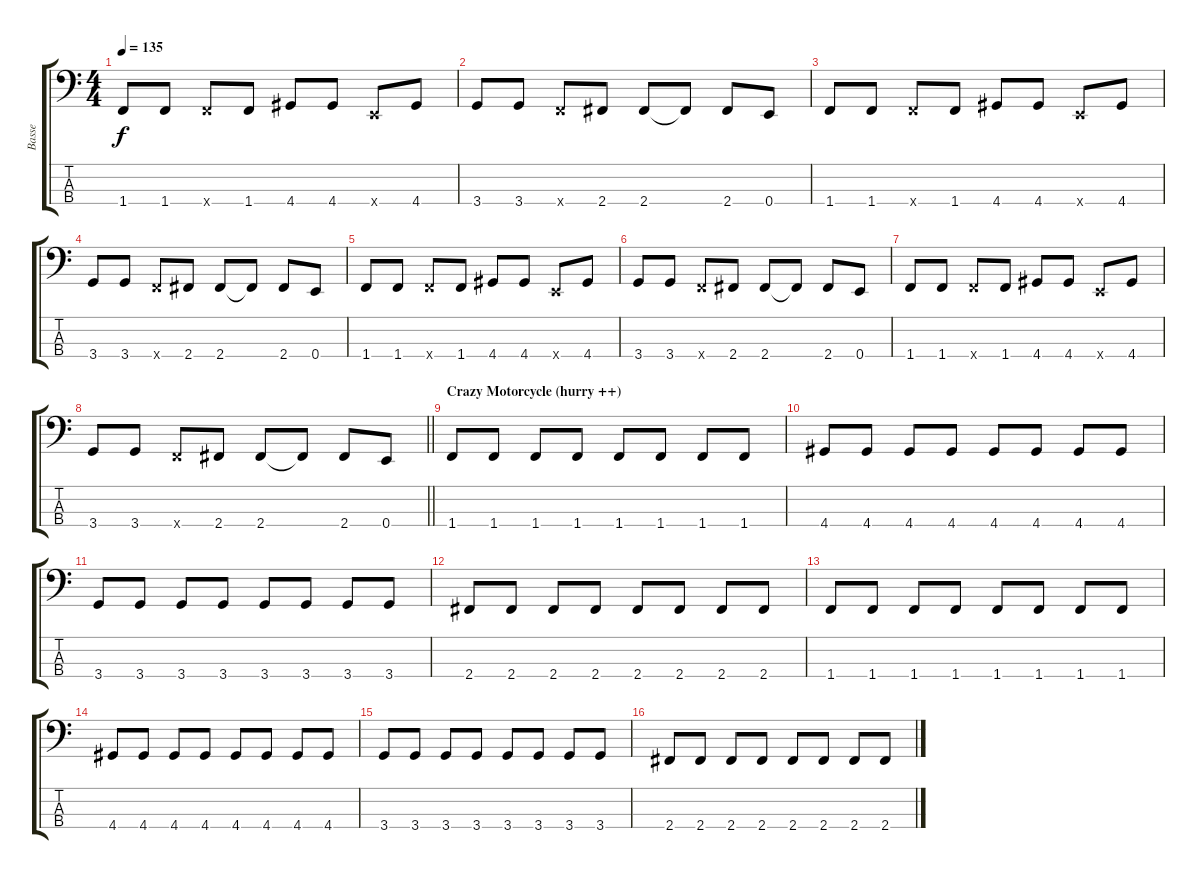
\track ("Basse" "Basse") {instrument electricbassfinger}
\staff {score tabs}
\tuning (G2 D2 A1 E1) {hide}
\ts (4 4)
\tempo 135
\clef f4
\ks c
1.4.8{dy f} 1.4.8 1.4{x}.8 1.4.8 4.4.8 4.4.8 0.4{x}.8 4.4.8 |
3.4.8 3.4.8 1.4{x}.8 2.4.8 2.4.8 2.4{t}.8 2.4.8 0.4.8 |
1.4.8 1.4.8 1.4{x}.8 1.4.8 4.4.8 4.4.8 0.4{x}.8 4.4.8 |
3.4.8 3.4.8 1.4{x}.8 2.4.8 2.4.8 2.4{t}.8 2.4.8 0.4.8 |
1.4.8 1.4.8 1.4{x}.8 1.4.8 4.4.8 4.4.8 0.4{x}.8 4.4.8 |
3.4.8 3.4.8 1.4{x}.8 2.4.8 2.4.8 2.4{t}.8 2.4.8 0.4.8 |
1.4.8 1.4.8 1.4{x}.8 1.4.8 4.4.8 4.4.8 0.4{x}.8 4.4.8 |
\barLineRight lightlight
3.4.8 3.4.8 1.4{x}.8 2.4.8 2.4.8 2.4{t}.8 2.4.8 0.4.8 |
\section ("" "Crazy Motorcycle (hurry ++)")
1.4.8 1.4.8 1.4.8 1.4.8 1.4.8 1.4.8 1.4.8 1.4.8 |
4.4.8 4.4.8 4.4.8 4.4.8 4.4.8 4.4.8 4.4.8 4.4.8 |
3.4.8 3.4.8 3.4.8 3.4.8 3.4.8 3.4.8 3.4.8 3.4.8 |
2.4.8 2.4.8 2.4.8 2.4.8 2.4.8 2.4.8 2.4.8 2.4.8 |
1.4.8 1.4.8 1.4.8 1.4.8 1.4.8 1.4.8 1.4.8 1.4.8 |
4.4.8 4.4.8 4.4.8 4.4.8 4.4.8 4.4.8 4.4.8 4.4.8 |
3.4.8 3.4.8 3.4.8 3.4.8 3.4.8 3.4.8 3.4.8 3.4.8 |
2.4.8 2.4.8 2.4.8 2.4.8 2.4.8 2.4.8 2.4.8 2.4.8
